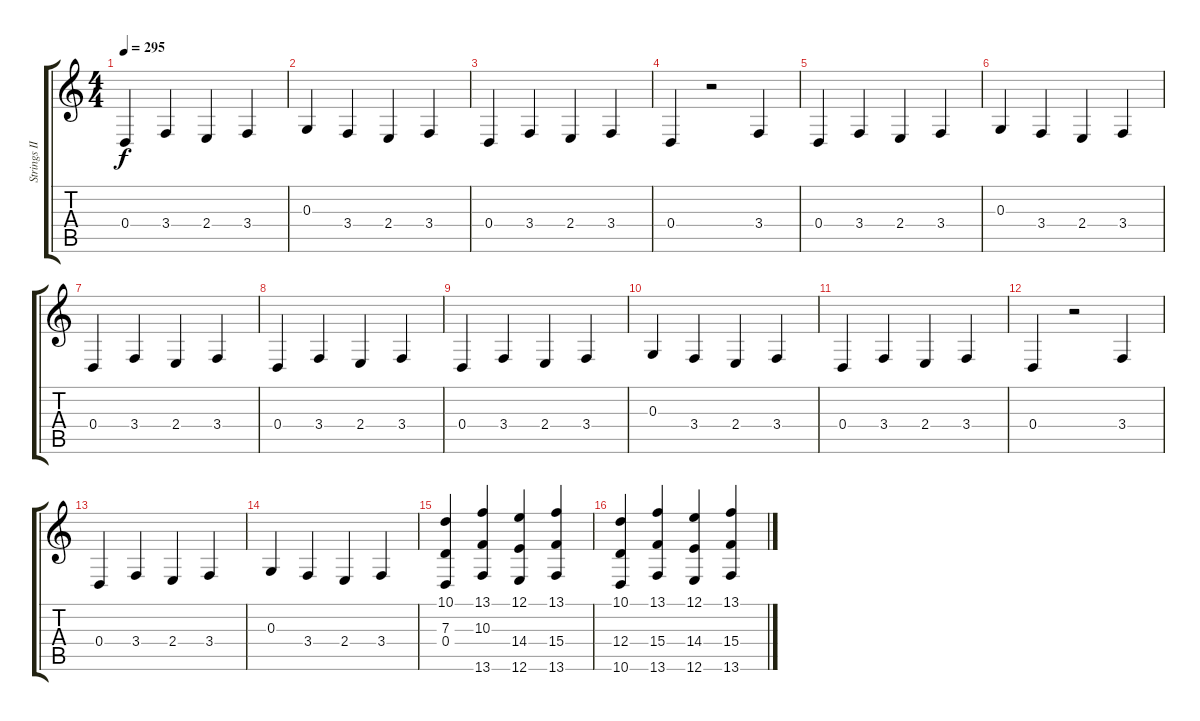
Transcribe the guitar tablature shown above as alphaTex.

\track ("Strings II" "Strings II") {instrument tremolostrings}
\staff {score tabs}
\tuning (E4 B3 G3 D3 A2 E2) {hide}
\ts (4 4)
\tempo 295
\clef g2
\ks c
0.4.4{dy f volume 16} 3.4.4 2.4.4 3.4.4 |
0.3.4 3.4.4 2.4.4 3.4.4 |
0.4.4 3.4.4 2.4.4 3.4.4 |
0.4.4 r.2 3.4.4 |
0.4.4 3.4.4 2.4.4 3.4.4 |
0.3.4 3.4.4 2.4.4 3.4.4 |
0.4.4 3.4.4 2.4.4 3.4.4 |
0.4.4 3.4.4 2.4.4 3.4.4 |
0.4.4 3.4.4 2.4.4 3.4.4 |
0.3.4 3.4.4 2.4.4 3.4.4 |
0.4.4 3.4.4 2.4.4 3.4.4 |
0.4.4 r.2 3.4.4 |
0.4.4 3.4.4 2.4.4 3.4.4 |
0.3.4 3.4.4 2.4.4 3.4.4 |
(10.1 7.3 0.4).4{volume 16} (13.1 10.3 13.6).4 (12.1 14.4 12.6).4 (13.1 15.4 13.6).4 |
(10.1 12.4 10.6).4 (13.1 15.4 13.6).4 (12.1 14.4 12.6).4 (13.1 15.4 13.6).4
